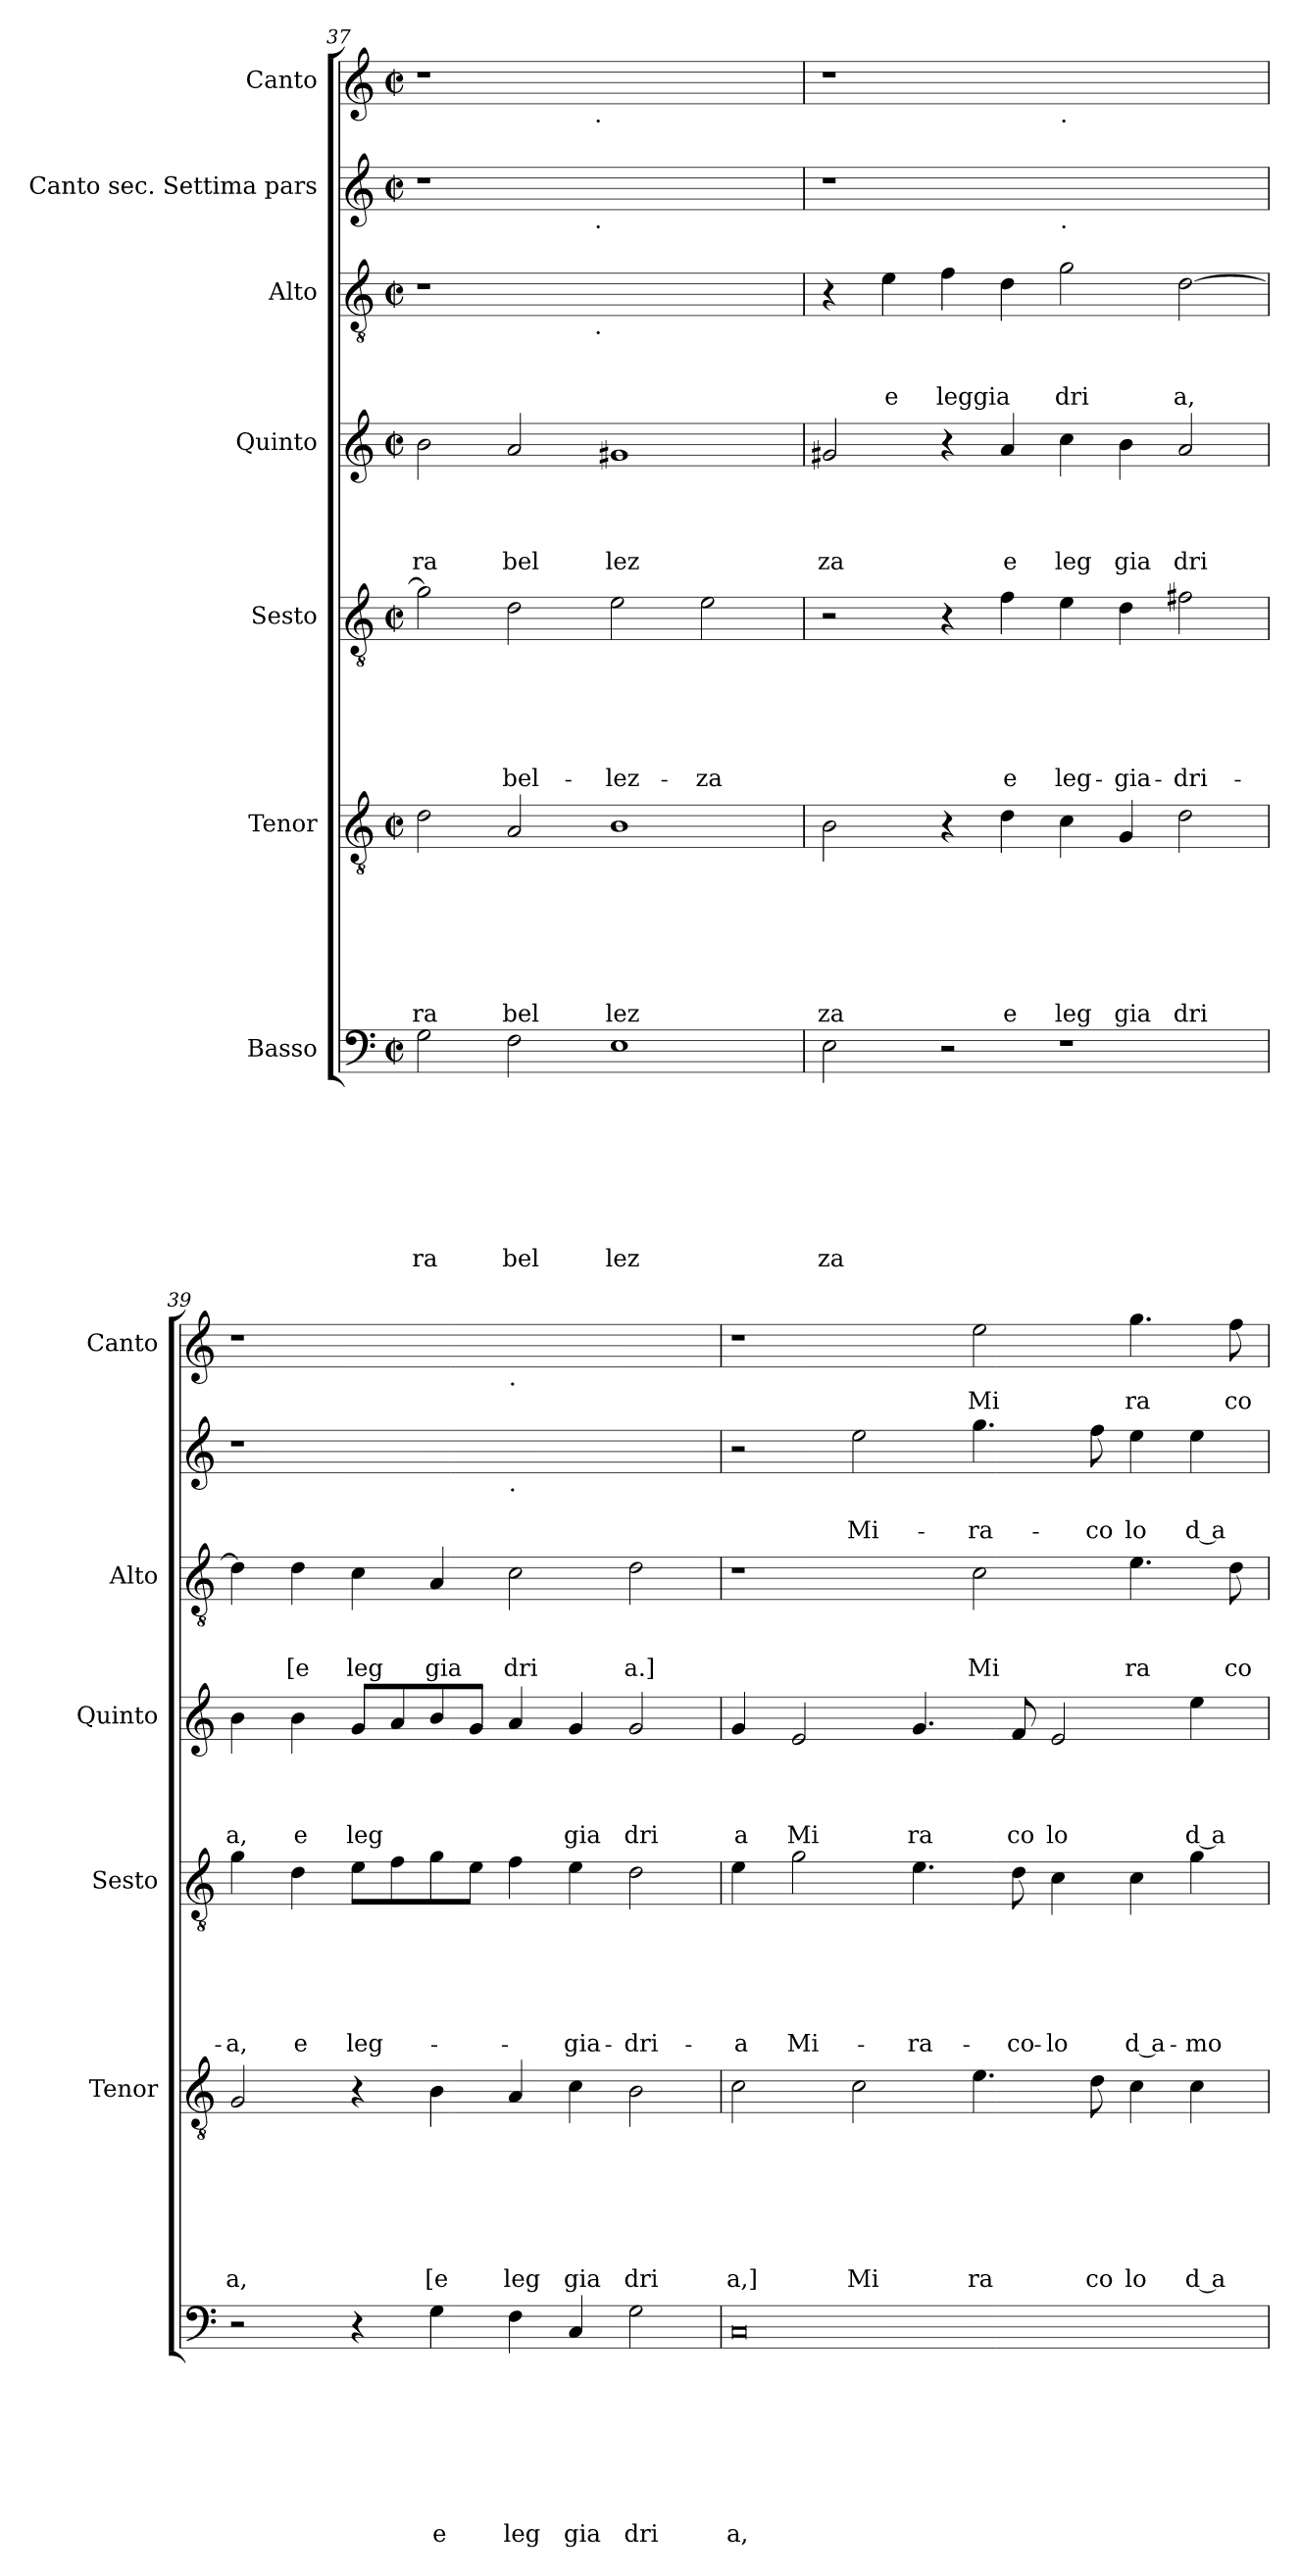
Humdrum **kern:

**kern	**text	**text	**text	**text	**text	**text	**text	**text	**kern	**text	**text	**text	**text	**text	**text	**text	**kern	**text	**text	**text	**text	**text	**text	**kern	**text	**text	**text	**text	**kern	**text	**text	**text	**kern	**text	**text	**kern	**text
*part7	*part7	*part7	*part7	*part7	*part7	*part7	*part7	*part7	*part6	*part6	*part6	*part6	*part6	*part6	*part6	*part6	*part5	*part5	*part5	*part5	*part5	*part5	*part5	*part4	*part4	*part4	*part4	*part4	*part3	*part3	*part3	*part3	*part2	*part2	*part2	*part1	*part1
*staff7	*staff7	*staff7	*staff7	*staff7	*staff7	*staff7	*staff7	*staff7	*staff6	*staff6	*staff6	*staff6	*staff6	*staff6	*staff6	*staff6	*staff5	*staff5	*staff5	*staff5	*staff5	*staff5	*staff5	*staff4	*staff4	*staff4	*staff4	*staff4	*staff3	*staff3	*staff3	*staff3	*staff2	*staff2	*staff2	*staff1	*staff1
*I"Basso	*	*	*	*	*	*	*	*	*I"Tenor	*	*	*	*	*	*	*	*I"Sesto	*	*	*	*	*	*	*I"Quinto	*	*	*	*	*I"Alto	*	*	*	*I"Canto sec. Settima pars	*	*	*I"Canto	*
*	*	*	*	*	*	*	*	*	*I'Tenor	*	*	*	*	*	*	*	*I'Sesto	*	*	*	*	*	*	*I'Quinto	*	*	*	*	*I'Alto	*	*	*	*	*	*	*I'Canto	*
*clefF4	*	*	*	*	*	*	*	*	*clefGv2	*	*	*	*	*	*	*	*clefGv2	*	*	*	*	*	*	*clefG2	*	*	*	*	*clefGv2	*	*	*	*clefG2	*	*	*clefG2	*
*k[]	*	*	*	*	*	*	*	*	*k[]	*	*	*	*	*	*	*	*k[]	*	*	*	*	*	*	*k[]	*	*	*	*	*k[]	*	*	*	*k[]	*	*	*k[]	*
*C:	*	*	*	*	*	*	*	*	*C:	*	*	*	*	*	*	*	*C:	*	*	*	*	*	*	*C:	*	*	*	*	*C:	*	*	*	*C:	*	*	*C:	*
*M2/2	*	*	*	*	*	*	*	*	*M2/2	*	*	*	*	*	*	*	*M2/2	*	*	*	*	*	*	*M2/2	*	*	*	*	*M2/2	*	*	*	*M2/2	*	*	*M2/2	*
*met(c|)	*	*	*	*	*	*	*	*	*met(c|)	*	*	*	*	*	*	*	*met(c|)	*	*	*	*	*	*	*met(c|)	*	*	*	*	*met(c|)	*	*	*	*met(c|)	*	*	*met(c|)	*
=37	=37	=37	=37	=37	=37	=37	=37	=37	=37	=37	=37	=37	=37	=37	=37	=37	=37	=37	=37	=37	=37	=37	=37	=37	=37	=37	=37	=37	=37	=37	=37	=37	=37	=37	=37	=37	=37
!	!	!	!	!	!	!	!	!LO:LY:b	!	!	!	!	!	!	!	!LO:LY:b	!	!	!	!	!	!	!	!	!	!	!	!LO:LY:b	!	!	!	!	!	!	!	!	!
*	*	*	*	*	*	*	*	*	*	*	*	*	*	*	*	*	*	*	*	*	*	*	*	*	*	*	*	*	*^	*	*	*	*^	*	*	*^	*
2G\	.	.	.	.	.	.	.	ra	2d\	.	.	.	.	.	.	ra	2g\]	.	.	.	.	.	.	2b\	.	.	.	ra	1r	2ryy	.	.	.	1r	2ryy	.	.	1r	2ryy	.
!	!	!	!	!	!	!	!	!LO:LY:b	!	!	!	!	!	!	!	!LO:LY:b	!	!	!	!	!	!	!LO:LY:b	!	!	!	!	!LO:LY:b	!	!	!	!	!	!	!	!	!	!	!	!
2F\	.	.	.	.	.	.	.	bel	2A/	.	.	.	.	.	.	bel	2d\	.	.	.	.	.	bel-	2a/	.	.	.	bel	.	4...ryy	.	.	.	.	4...ryy	.	.	.	4...ryy	.
!	!	!	!	!	!	!	!	!	!	!	!	!	!	!	!	!	!	!	!	!	!	!	!	!	!	!	!	!	!	!	!	!	!	!	!	!	!	!	!LO:TX:b:t=.	!
!	!	!	!	!	!	!	!	!	!	!	!	!	!	!	!	!	!	!	!	!	!	!	!	!	!	!	!	!	!	!	!	!	!	!	!LO:TX:b:t=.	!	!	!	!	!
!	!	!	!	!	!	!	!	!	!	!	!	!	!	!	!	!	!	!	!	!	!	!	!	!	!	!	!	!	!	!LO:TX:b:t=.	!	!	!	!	!	!	!	!	!	!
.	.	.	.	.	.	.	.	.	.	.	.	.	.	.	.	.	.	.	.	.	.	.	.	.	.	.	.	.	.	1ryy	.	.	.	.	1ryy	.	.	.	1ryy	.
!	!	!	!	!	!	!	!	!LO:LY:b	!	!	!	!	!	!	!	!LO:LY:b	!	!	!	!	!	!	!LO:LY:b	!	!	!	!	!LO:LY:b	!	!	!	!	!	!	!	!	!	!	!	!
1E	.	.	.	.	.	.	.	lez	1B	.	.	.	.	.	.	lez	2e\	.	.	.	.	.	-lez-	1g#X	.	.	.	lez	1ryy	.	.	.	.	1ryy	.	.	.	1ryy	.	.
!	!	!	!	!	!	!	!	!	!	!	!	!	!	!	!	!	!	!	!	!	!	!	!LO:LY:b	!	!	!	!	!	!	!	!	!	!	!	!	!	!	!	!	!
.	.	.	.	.	.	.	.	.	.	.	.	.	.	.	.	.	2e\	.	.	.	.	.	-za	.	.	.	.	.	.	.	.	.	.	.	.	.	.	.	.	.
.	.	.	.	.	.	.	.	.	.	.	.	.	.	.	.	.	.	.	.	.	.	.	.	.	.	.	.	.	.	32ryy	.	.	.	.	32ryy	.	.	.	32ryy	.
=38	=38	=38	=38	=38	=38	=38	=38	=38	=38	=38	=38	=38	=38	=38	=38	=38	=38	=38	=38	=38	=38	=38	=38	=38	=38	=38	=38	=38	=38	=38	=38	=38	=38	=38	=38	=38	=38	=38	=38	=38
!	!	!	!	!	!	!	!	!LO:LY:b	!	!	!	!	!	!	!	!LO:LY:b	!	!	!	!	!	!	!	!	!	!	!	!LO:LY:b	!	!	!	!	!	!	!	!	!	!	!	!
*	*	*	*	*	*	*	*	*	*	*	*	*	*	*	*	*	*	*	*	*	*	*	*	*	*	*	*	*	*v	*v	*	*	*	*	*	*	*	*v	*v	*
*	*	*	*	*	*	*	*	*	*	*	*	*	*	*	*	*	*	*	*	*	*	*	*	*	*	*	*	*	*	*	*	*	*v	*v	*	*	*	*
2E\	.	.	.	.	.	.	.	za	2B\	.	.	.	.	.	.	za	2r	.	.	.	.	.	.	2g#/	.	.	.	za	4r	.	.	.	1r	.	.	1r	.
!	!	!	!	!	!	!	!	!	!	!	!	!	!	!	!	!	!	!	!	!	!	!	!	!	!	!	!	!	!	!	!	!LO:LY:b	!	!	!	!	!
.	.	.	.	.	.	.	.	.	.	.	.	.	.	.	.	.	.	.	.	.	.	.	.	.	.	.	.	.	4e\	.	.	e	.	.	.	.	.
!	!	!	!	!	!	!	!	!	!	!	!	!	!	!	!	!	!	!	!	!	!	!	!	!	!	!	!	!	!	!	!	!LO:LY:b	!	!	!	!	!
2r	.	.	.	.	.	.	.	.	4r	.	.	.	.	.	.	.	4r	.	.	.	.	.	.	4r	.	.	.	.	4f\	.	.	leggia	.	.	.	.	.
!	!	!	!	!	!	!	!	!	!	!	!	!	!	!	!	!LO:LY:b	!	!	!	!	!	!	!LO:LY:b	!	!	!	!	!LO:LY:b	!	!	!	!	!	!	!	!	!
.	.	.	.	.	.	.	.	.	4d\	.	.	.	.	.	.	e	4f\	.	.	.	.	.	e	4a/	.	.	.	e	4d\	.	.	.	.	.	.	.	.
!	!	!	!	!	!	!	!	!	!	!	!	!	!	!	!	!	!	!	!	!	!	!	!	!	!	!	!	!	!	!	!	!	!	!	!	!LO:TX:b:t=.	!
!	!	!	!	!	!	!	!	!	!	!	!	!	!	!	!	!	!	!	!	!	!	!	!	!	!	!	!	!	!	!	!	!	!LO:TX:b:t=.	!	!	!	!
!	!	!	!	!	!	!	!	!	!	!	!	!	!	!	!	!LO:LY:b	!	!	!	!	!	!	!LO:LY:b	!	!	!	!	!LO:LY:b	!	!	!	!LO:LY:b	!	!	!	!	!
1r	.	.	.	.	.	.	.	.	4c\	.	.	.	.	.	.	leg	4e\	.	.	.	.	.	leg-	4cc\	.	.	.	leg	2g\	.	.	dri	1ryy	.	.	1ryy	.
!	!	!	!	!	!	!	!	!	!	!	!	!	!	!	!	!LO:LY:b	!	!	!	!	!	!	!LO:LY:b	!	!	!	!	!LO:LY:b	!	!	!	!	!	!	!	!	!
.	.	.	.	.	.	.	.	.	4G/	.	.	.	.	.	.	gia	4d\	.	.	.	.	.	-gia-	4b\	.	.	.	gia	.	.	.	.	.	.	.	.	.
!	!	!	!	!	!	!	!	!	!	!	!	!	!	!	!	!LO:LY:b	!	!	!	!	!	!	!LO:LY:b	!	!	!	!	!LO:LY:b	!	!	!	!LO:LY:b	!	!	!	!	!
.	.	.	.	.	.	.	.	.	2d\	.	.	.	.	.	.	dri	2f#X\	.	.	.	.	.	-dri-	2a/	.	.	.	dri	[>2d\	.	.	a,	.	.	.	.	.
=39	=39	=39	=39	=39	=39	=39	=39	=39	=39	=39	=39	=39	=39	=39	=39	=39	=39	=39	=39	=39	=39	=39	=39	=39	=39	=39	=39	=39	=39	=39	=39	=39	=39	=39	=39	=39	=39
!	!	!	!	!	!	!	!	!	!	!	!	!	!	!	!	!LO:LY:b	!	!	!	!	!	!	!LO:LY:b	!	!	!	!	!LO:LY:b	!	!	!	!	!	!	!	!	!
2r	.	.	.	.	.	.	.	.	2G/	.	.	.	.	.	.	a,	4g\	.	.	.	.	.	-a,	4b\	.	.	.	a,	4d\]	.	.	.	1r	.	.	1r	.
!	!	!	!	!	!	!	!	!	!	!	!	!	!	!	!	!	!	!	!	!	!	!	!LO:LY:b	!	!	!	!	!LO:LY:b	!	!	!	!LO:LY:b	!	!	!	!	!
.	.	.	.	.	.	.	.	.	.	.	.	.	.	.	.	.	4d\	.	.	.	.	.	e	4b\	.	.	.	e	4d\	.	.	[e	.	.	.	.	.
!	!	!	!	!	!	!	!	!	!	!	!	!	!	!	!	!	!	!	!	!	!	!	!LO:LY:b	!	!	!	!	!LO:LY:b	!	!	!	!LO:LY:b	!	!	!	!	!
4r	.	.	.	.	.	.	.	.	4r	.	.	.	.	.	.	.	8e\L	.	.	.	.	.	leg-	8g/L	.	.	.	leg	4c\	.	.	leg	.	.	.	.	.
.	.	.	.	.	.	.	.	.	.	.	.	.	.	.	.	.	8f\	.	.	.	.	.	.	8a/	.	.	.	.	.	.	.	.	.	.	.	.	.
!	!	!	!	!	!	!	!	!LO:LY:b	!	!	!	!	!	!	!	!LO:LY:b	!	!	!	!	!	!	!	!	!	!	!	!	!	!	!	!LO:LY:b	!	!	!	!	!
4G\	.	.	.	.	.	.	.	e	4B\	.	.	.	.	.	.	[e	8g\	.	.	.	.	.	.	8b/	.	.	.	.	4A/	.	.	gia	.	.	.	.	.
.	.	.	.	.	.	.	.	.	.	.	.	.	.	.	.	.	8e\J	.	.	.	.	.	.	8g/J	.	.	.	.	.	.	.	.	.	.	.	.	.
!	!	!	!	!	!	!	!	!	!	!	!	!	!	!	!	!	!	!	!	!	!	!	!	!	!	!	!	!	!	!	!	!	!	!	!	!LO:TX:b:t=.	!
!	!	!	!	!	!	!	!	!	!	!	!	!	!	!	!	!	!	!	!	!	!	!	!	!	!	!	!	!	!	!	!	!	!LO:TX:b:t=.	!	!	!	!
!	!	!	!	!	!	!	!	!LO:LY:b	!	!	!	!	!	!	!	!LO:LY:b	!	!	!	!	!	!	!	!	!	!	!	!	!	!	!	!LO:LY:b	!	!	!	!	!
4F\	.	.	.	.	.	.	.	leg	4A/	.	.	.	.	.	.	leg	4f\	.	.	.	.	.	.	4a/	.	.	.	.	2c\	.	.	dri	1ryy	.	.	1ryy	.
!	!	!	!	!	!	!	!	!LO:LY:b	!	!	!	!	!	!	!	!LO:LY:b	!	!	!	!	!	!	!LO:LY:b	!	!	!	!	!LO:LY:b	!	!	!	!	!	!	!	!	!
4C/	.	.	.	.	.	.	.	gia	4c\	.	.	.	.	.	.	gia	4e\	.	.	.	.	.	-gia-	4g/	.	.	.	gia	.	.	.	.	.	.	.	.	.
!	!	!	!	!	!	!	!	!LO:LY:b	!	!	!	!	!	!	!	!LO:LY:b	!	!	!	!	!	!	!LO:LY:b	!	!	!	!	!LO:LY:b	!	!	!	!LO:LY:b	!	!	!	!	!
2G\	.	.	.	.	.	.	.	dri	2B\	.	.	.	.	.	.	dri	2d\	.	.	.	.	.	-dri-	2g/	.	.	.	dri	2d\	.	.	a.]	.	.	.	.	.
=40	=40	=40	=40	=40	=40	=40	=40	=40	=40	=40	=40	=40	=40	=40	=40	=40	=40	=40	=40	=40	=40	=40	=40	=40	=40	=40	=40	=40	=40	=40	=40	=40	=40	=40	=40	=40	=40
!	!	!	!	!	!	!	!	!LO:LY:b	!	!	!	!	!	!	!	!LO:LY:b	!	!	!	!	!	!	!LO:LY:b	!	!	!	!	!LO:LY:b	!	!	!	!	!	!	!	!	!
0C	.	.	.	.	.	.	.	a,	2c\	.	.	.	.	.	.	a,]	4e\	.	.	.	.	.	-a	4g/	.	.	.	a	1r	.	.	.	2r	.	.	1r	.
!	!	!	!	!	!	!	!	!	!	!	!	!	!	!	!	!	!	!	!	!	!	!	!LO:LY:b	!	!	!	!	!LO:LY:b	!	!	!	!	!	!	!	!	!
.	.	.	.	.	.	.	.	.	.	.	.	.	.	.	.	.	2g\	.	.	.	.	.	Mi-	2e/	.	.	.	Mi	.	.	.	.	.	.	.	.	.
!	!	!	!	!	!	!	!	!	!	!	!	!	!	!	!	!LO:LY:b	!	!	!	!	!	!	!	!	!	!	!	!	!	!	!	!	!	!	!LO:LY:b	!	!
.	.	.	.	.	.	.	.	.	2c\	.	.	.	.	.	.	Mi	.	.	.	.	.	.	.	.	.	.	.	.	.	.	.	.	2ee\	.	Mi-	.	.
!	!	!	!	!	!	!	!	!	!	!	!	!	!	!	!	!	!	!	!	!	!	!	!LO:LY:b	!	!	!	!	!LO:LY:b	!	!	!	!	!	!	!	!	!
.	.	.	.	.	.	.	.	.	.	.	.	.	.	.	.	.	4.e\	.	.	.	.	.	-ra-	4.g/	.	.	.	ra	.	.	.	.	.	.	.	.	.
!	!	!	!	!	!	!	!	!	!	!	!	!	!	!	!	!LO:LY:b	!	!	!	!	!	!	!	!	!	!	!	!	!	!	!	!LO:LY:b	!	!	!LO:LY:b	!	!LO:LY:b
.	.	.	.	.	.	.	.	.	4.e\	.	.	.	.	.	.	ra	.	.	.	.	.	.	.	.	.	.	.	.	2c\	.	.	Mi	4.gg\	.	-ra-	2ee\	Mi
!	!	!	!	!	!	!	!	!	!	!	!	!	!	!	!	!	!	!	!	!	!	!	!LO:LY:b	!	!	!	!	!LO:LY:b	!	!	!	!	!	!	!	!	!
.	.	.	.	.	.	.	.	.	.	.	.	.	.	.	.	.	8d\	.	.	.	.	.	-co-	8f/	.	.	.	co	.	.	.	.	.	.	.	.	.
!	!	!	!	!	!	!	!	!	!	!	!	!	!	!	!	!	!	!	!	!	!	!	!LO:LY:b	!	!	!	!	!LO:LY:b	!	!	!	!	!	!	!	!	!
.	.	.	.	.	.	.	.	.	.	.	.	.	.	.	.	.	4c\	.	.	.	.	.	-lo	2e/	.	.	.	lo	.	.	.	.	.	.	.	.	.
!	!	!	!	!	!	!	!	!	!	!	!	!	!	!	!	!LO:LY:b	!	!	!	!	!	!	!	!	!	!	!	!	!	!	!	!	!	!	!LO:LY:b	!	!
.	.	.	.	.	.	.	.	.	8d\	.	.	.	.	.	.	co	.	.	.	.	.	.	.	.	.	.	.	.	.	.	.	.	8ff\	.	-co	.	.
!	!	!	!	!	!	!	!	!	!	!	!	!	!	!	!	!LO:LY:b	!	!	!	!	!	!	!LO:LY:b:rj	!	!	!	!	!	!	!	!	!LO:LY:b	!	!	!LO:LY:b	!	!LO:LY:b
.	.	.	.	.	.	.	.	.	4c\	.	.	.	.	.	.	lo	4c\	.	.	.	.	.	d a-	.	.	.	.	.	4.e\	.	.	ra	4ee\	.	lo	4.gg\	ra
!	!	!	!	!	!	!	!	!	!	!	!	!	!	!	!	!LO:LY:b:rj	!	!	!	!	!	!	!LO:LY:b	!	!	!	!	!LO:LY:b:rj	!	!	!	!	!	!	!LO:LY:b:rj	!	!
.	.	.	.	.	.	.	.	.	4c\	.	.	.	.	.	.	d a	4g\	.	.	.	.	.	-mo-	4ee\	.	.	.	d a	.	.	.	.	4ee\	.	d a-	.	.
!	!	!	!	!	!	!	!	!	!	!	!	!	!	!	!	!	!	!	!	!	!	!	!	!	!	!	!	!	!	!	!	!LO:LY:b	!	!	!	!	!LO:LY:b
.	.	.	.	.	.	.	.	.	.	.	.	.	.	.	.	.	.	.	.	.	.	.	.	.	.	.	.	.	8d\	.	.	co	.	.	.	8ff\	co
=	=	=	=	=	=	=	=	=	=	=	=	=	=	=	=	=	=	=	=	=	=	=	=	=	=	=	=	=	=	=	=	=	=	=	=	=	=
*-	*-	*-	*-	*-	*-	*-	*-	*-	*-	*-	*-	*-	*-	*-	*-	*-	*-	*-	*-	*-	*-	*-	*-	*-	*-	*-	*-	*-	*-	*-	*-	*-	*-	*-	*-	*-	*-
